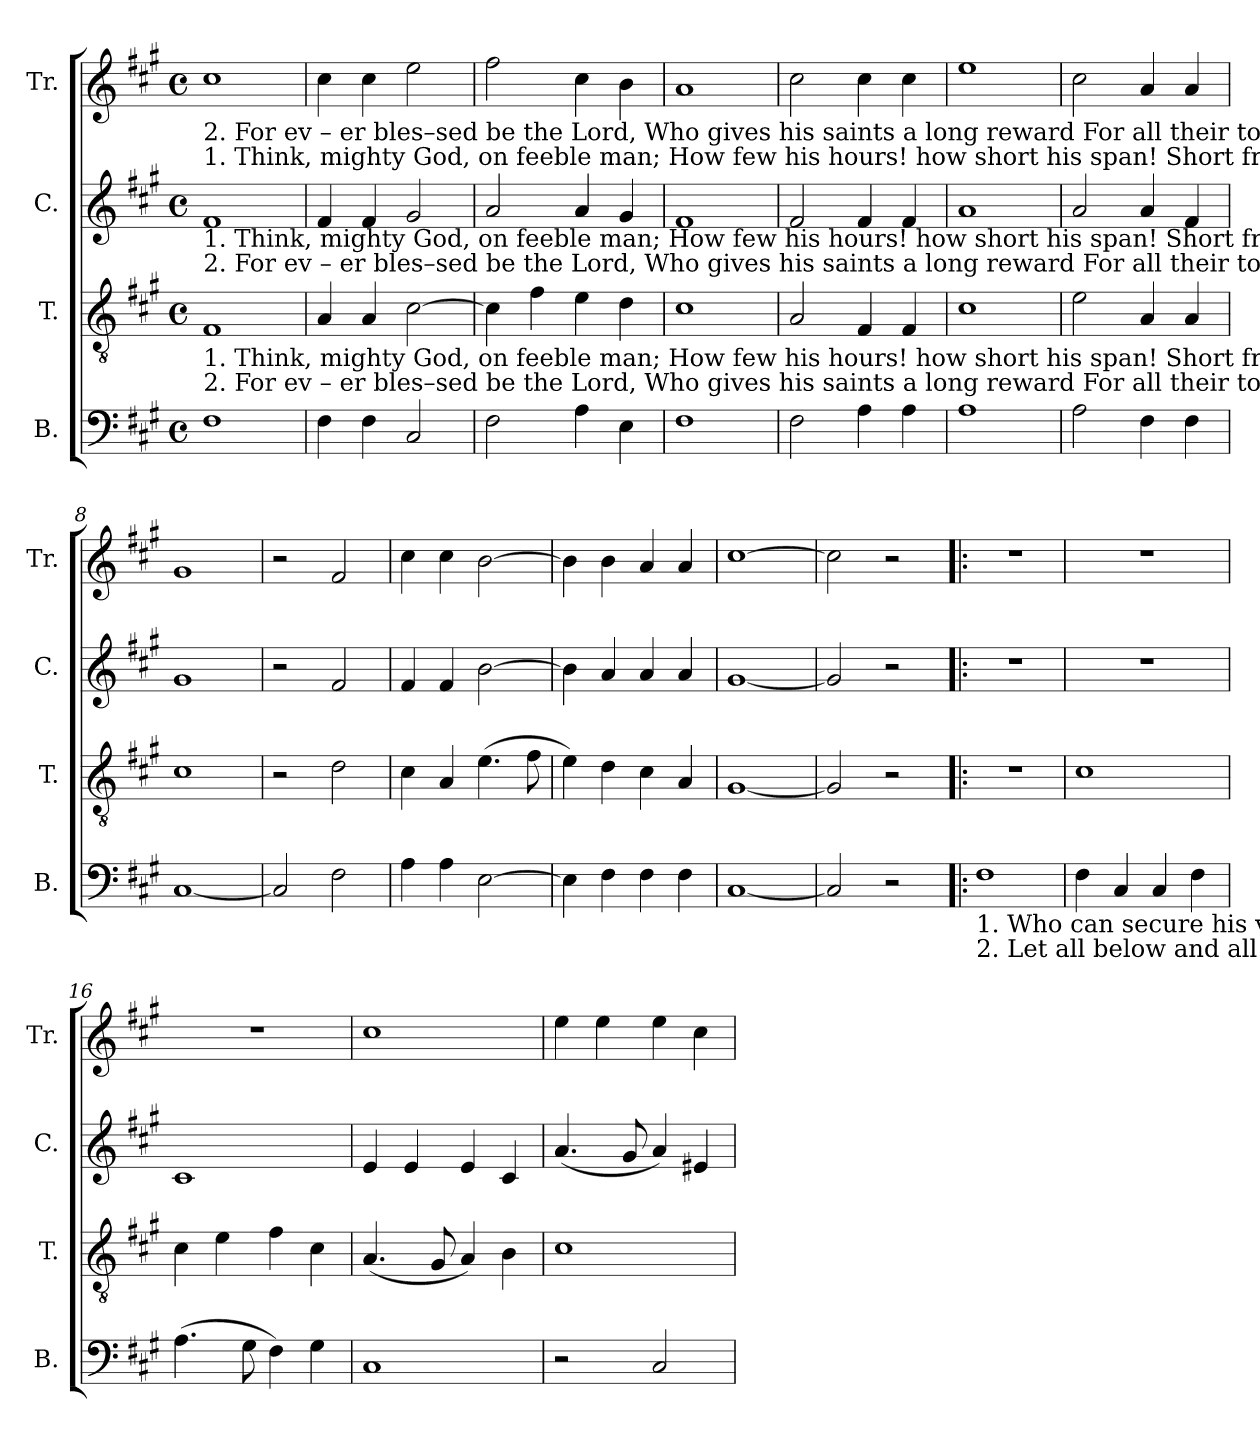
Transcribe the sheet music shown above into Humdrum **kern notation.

**kern	**kern	**kern	**kern
*part4	*part3	*part2	*part1
*staff4	*staff3	*staff2	*staff1
*I"B.	*I"T.	*I"C.	*I"Tr.
*I'B.	*I'T.	*I'C.	*I'Tr.
*clefF4	*clefGv2	*clefG2	*clefG2
*k[f#c#g#]	*k[f#c#g#]	*k[f#c#g#]	*k[f#c#g#]
*M4/4	*M4/4	*M4/4	*M4/4
*met(c)	*met(c)	*met(c)	*met(c)
*MM130	*MM130	*MM130	*MM130
=1	=1	=1	=1
!	!	!	!LO:TX:b:t=2. For  ev – er  bles–sed be the Lord,  Who gives his saints a long reward  For all  their toil, reproach, and pain&colon;                                                             Let                all   be – low  and   all ______ a –
!	!	!	!LO:TX:b:t=1. Think, mighty God, on feeble man; How few his hours! how short his span! Short from the cradle to the grave.                                                           Who              can  se – cure  his   vi       –       tal
!	!	!LO:TX:b:t=1. Think, mighty God, on feeble man; How few his hours! how short his span! Short from the cradle to the grave.                                  Who                can  secure  his  vi        –        tal   breath	!
!	!	!LO:TX:b:t=2. For  ev – er  bles–sed be the Lord,  Who gives his saints a long reward  For all  their toil, reproach, and pain&colon;                                    Let                  all  below  and  all ________ a  –  bove	!
!	!LO:TX:b:t=1. Think, mighty God, on feeble man; How few his hours! how short his span! Short from the cradle to the grave.               Who            can secure his  vi      –     tal   breath,                             Who	!	!
!	!LO:TX:b:t=2. For  ev – er  bles–sed be the Lord,  Who gives his saints a long reward  For all  their toil, reproach, and pain&colon;                 Let              all be–low and all ____  a  – bove,                                 Let	!	!
1F#!	1F#!	1f#!	1cc#!
=2	=2	=2	=2
4F#!\	4A!/	4f#!/	4cc#!\
4F#!\	4A!/	4f#!/	4cc#!\
2C#!/	[2c#!\	2g#!/	2ee!\
=3	=3	=3	=3
2F#!\	4c#!\]	2a!/	2ff#!\
.	4f#!\	.	.
4A!\	4e!\	4a!/	4cc#!\
4E!\	4d!\	4g#!/	4b!\
=4	=4	=4	=4
1F#!	1c#!	1f#!	1a!
=5	=5	=5	=5
2F#!\	2A!/	2f#!/	2cc#!\
4A!\	4F#!/	4f#!/	4cc#!\
4A!\	4F#!/	4f#!/	4cc#!\
=6	=6	=6	=6
1A!	1c#!	1a!	1ee!
=7	=7	=7	=7
2A!\	2e!\	2a!/	2cc#!\
4F#!\	4A!/	4a!/	4a!/
4F#!\	4A!/	4f#!/	4a!/
=8	=8	=8	=8
[1C#!	1c#!	1g#!	1g#!
=9	=9	=9	=9
2C#!/]	2r	2r	2r
2F#!\	2d!\	2f#!/	2f#!/
=10	=10	=10	=10
4A!\	4c#!\	4f#!/	4cc#!\
4A!\	4A!/	4f#!/	4cc#!\
[2E!\	(>4.e!\	[2b!\	[2b!\
.	8f#!\	.	.
=11	=11	=11	=11
4E!\]	4e!\)	4b!\]	4b!\]
4F#!\	4d!\	4a!/	4b!\
4F#!\	4c#!\	4a!/	4a!/
4F#!\	4A!/	4a!/	4a!/
=12	=12	=12	=12
[1C#!	[1G#!	[1g#!	[1cc#!
=13	=13	=13	=13
2C#!/]	2G#!/]	2g#!/]	2cc#!\]
2r	2r	2r	2r
=14!|:	=14!|:	=14!|:	=14!|:
!LO:TX:b:t=1. Who  can secure his  vi  –   tal  breath,                            Who ________	!	!	!
!LO:TX:b:t=2. Let    all  below  and all       a – bove,                                Let ________	!	!	!
1F#!	1r	1r	1r
=15	=15	=15	=15
4F#!\	1c#!	1r	1r
4C#!/	.	.	.
4C#!/	.	.	.
4F#!\	.	.	.
=16	=16	=16	=16
(>4.A!\	4c#!\	1c#!	1r
.	4e!\	.	.
8G#!\	.	.	.
4F#!\)	4f#!\	.	.
4G#!\	4c#!\	.	.
=17	=17	=17	=17
1C#!	(<4.A!/	4e!/	1cc#!
.	.	4e!/	.
.	8G#!/	.	.
.	4A!/)	4e!/	.
.	4B!\	4c#!/	.
!!LO:PB:g=z
=18	=18	=18	=18
2r	1c#!	(<4.a!/	4ee!\
.	.	.	4ee!\
.	.	8g#!/	.
2C#!/	.	4a!/)	4ee!\
.	.	4e#X!/	4cc#!\
=	=	=	=
*-	*-	*-	*-
